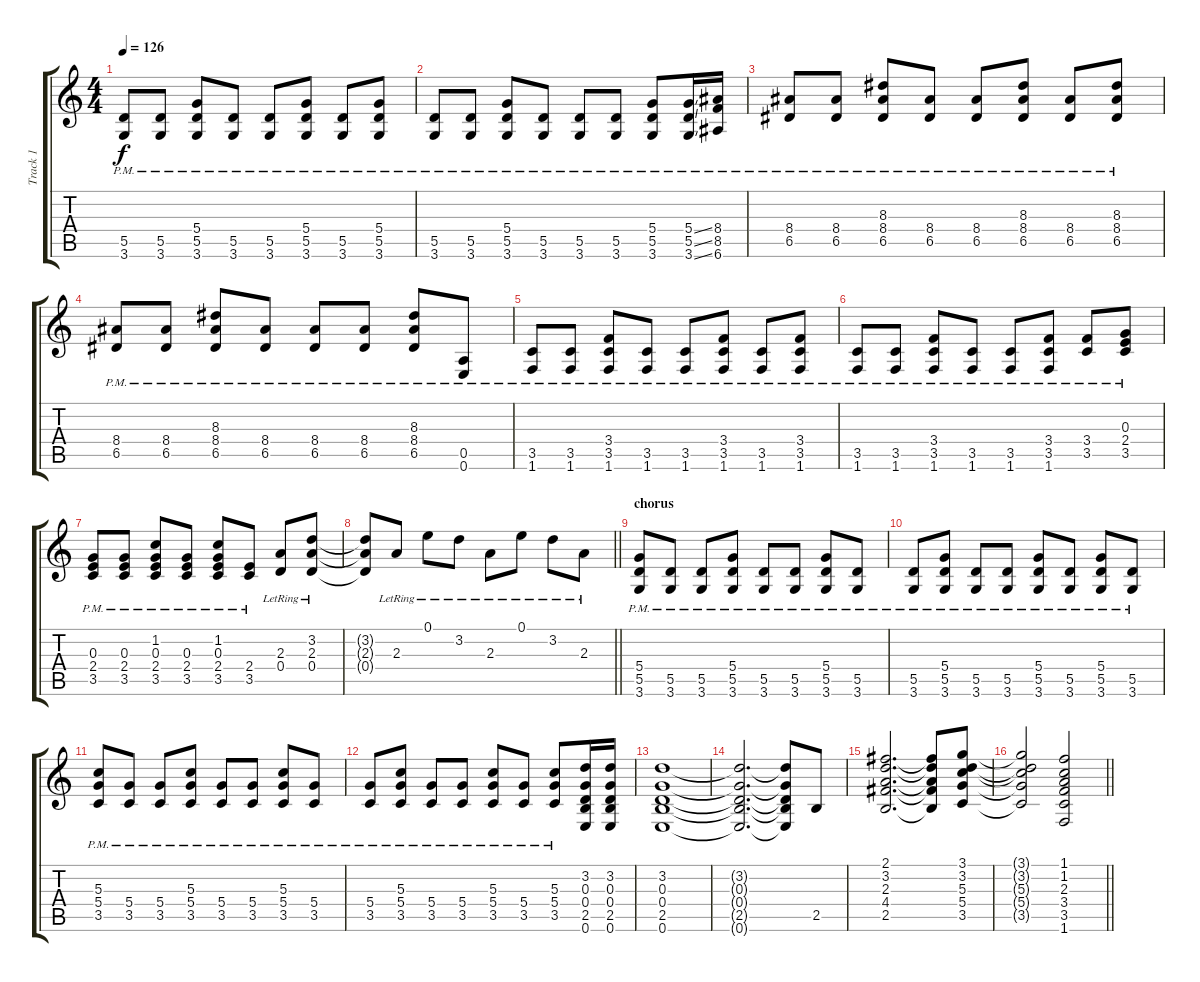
\track ("Track 1" "Track 1") {instrument electricguitarclean}
\staff {score tabs}
\tuning (E4 B3 G3 D3 A2 E2) {hide}
\ts (4 4)
\tempo 126
\clef g2
\ks c
(5.5{pm} 3.6{pm}).8{dy f} (5.5{pm} 3.6{pm}).8 (5.4{pm} 5.5{pm} 3.6{pm}).8 (5.5{pm} 3.6{pm}).8 (5.5{pm} 3.6{pm}).8 (5.4{pm} 5.5{pm} 3.6{pm}).8 (5.5{pm} 3.6{pm}).8 (5.4{pm} 5.5{pm} 3.6{pm}).8 |
(5.5{pm} 3.6{pm}).8 (5.5{pm} 3.6{pm}).8 (5.4{pm} 5.5{pm} 3.6{pm}).8 (5.5{pm} 3.6{pm}).8 (5.5{pm} 3.6{pm}).8 (5.5{pm} 3.6{pm}).8 (5.4{pm} 5.5{pm} 3.6{pm}).8 (5.4{ss pm} 5.5{ss pm} 3.6{ss pm}).16 (8.4{pm} 8.5{pm} 6.6{pm}).16 |
(8.4{pm} 6.5{pm}).8 (8.4{pm} 6.5{pm}).8 (8.3{pm} 8.4{pm} 6.5{pm}).8 (8.4{pm} 6.5{pm}).8 (8.4{pm} 6.5{pm}).8 (8.3{pm} 8.4{pm} 6.5{pm}).8 (8.4{pm} 6.5{pm}).8 (8.3{pm} 8.4{pm} 6.5{pm}).8 |
(8.4{pm} 6.5{pm}).8 (8.4{pm} 6.5{pm}).8 (8.3{pm} 8.4{pm} 6.5{pm}).8 (8.4{pm} 6.5{pm}).8 (8.4{pm} 6.5{pm}).8 (8.4{pm} 6.5{pm}).8 (8.3{pm} 8.4{pm} 6.5{pm}).8 (0.5{pm} 0.6{pm}).8 |
(3.5{pm} 1.6{pm}).8 (3.5{pm} 1.6{pm}).8 (3.4{pm} 3.5{pm} 1.6{pm}).8 (3.5{pm} 1.6{pm}).8 (3.5{pm} 1.6{pm}).8 (3.4{pm} 3.5{pm} 1.6{pm}).8 (3.5{pm} 1.6{pm}).8 (3.4{pm} 3.5{pm} 1.6{pm}).8 |
(3.5{pm} 1.6{pm}).8 (3.5{pm} 1.6{pm}).8 (3.4{pm} 3.5{pm} 1.6{pm}).8 (3.5{pm} 1.6{pm}).8 (3.5{pm} 1.6{pm}).8 (3.4 3.5{pm} 1.6{pm}).8 (3.4{pm} 3.5{pm}).8 (0.3 2.4{pm} 3.5).8 |
(0.3{pm} 2.4{pm} 3.5{pm}).8 (0.3{pm} 2.4{pm} 3.5{pm}).8 (1.2{pm} 0.3{pm} 2.4{pm} 3.5{pm}).8 (0.3{pm} 2.4{pm} 3.5{pm}).8 (1.2{pm} 0.3{pm} 2.4{pm} 3.5{pm}).8 (2.4{pm} 3.5{pm}).8 (2.3{lr} 0.4{lr}).8 (3.2{lr} 2.3{lr} 0.4{lr}).8 |
\barLineRight lightlight
(3.2{t} 2.3{t} 0.4{t}).8 2.3{lr}.8 0.1{lr}.8 3.2{lr}.8 2.3{lr}.8 0.1{lr}.8 3.2{lr}.8 2.3{lr}.8 |
\section ("" "chorus")
(5.4{pm} 5.5{pm} 3.6{pm}).8 (5.5{pm} 3.6{pm}).8 (5.5{pm} 3.6{pm}).8 (5.4{pm} 5.5{pm} 3.6{pm}).8 (5.5{pm} 3.6{pm}).8 (5.5{pm} 3.6{pm}).8 (5.4{pm} 5.5{pm} 3.6{pm}).8 (5.5{pm} 3.6{pm}).8 |
(5.5{pm} 3.6{pm}).8 (5.4{pm} 5.5{pm} 3.6{pm}).8 (5.5{pm} 3.6{pm}).8 (5.5{pm} 3.6{pm}).8 (5.4{pm} 5.5{pm} 3.6{pm}).8 (5.5{pm} 3.6{pm}).8 (5.4{pm} 5.5{pm} 3.6{pm}).8 (5.5{pm} 3.6{pm}).8 |
(5.3{pm} 5.4{pm} 3.5{pm}).8 (5.4{pm} 3.5{pm}).8 (5.4{pm} 3.5{pm}).8 (5.3{pm} 5.4{pm} 3.5{pm}).8 (5.4{pm} 3.5{pm}).8 (5.4{pm} 3.5{pm}).8 (5.3{pm} 5.4{pm} 3.5{pm}).8 (5.4{pm} 3.5{pm}).8 |
(5.4{pm} 3.5{pm}).8 (5.3{pm} 5.4{pm} 3.5{pm}).8 (5.4{pm} 3.5{pm}).8 (5.4{pm} 3.5{pm}).8 (5.3{pm} 5.4{pm} 3.5{pm}).8 (5.4{pm} 3.5{pm}).8 (5.3{pm} 5.4{pm} 3.5{pm}).8 (3.2 0.3 0.4 2.5 0.6).16 (3.2 0.3 0.4 2.5 0.6).16 |
(3.2 0.3 0.4 2.5 0.6).1 |
(3.2{t} 0.3{t} 0.4{t} 2.5{t} 0.6{t}).2{d} (3.2{t} 0.3{t} 0.4{t} 2.5{t} 0.6{t}).8 2.5.8 |
(2.1 3.2 2.3 4.4 2.5).2{d} (2.1{t} 3.2{t} 2.3{t} 4.4{t} 2.5{t}).8 (3.1 3.2 5.3 5.4 3.5).8 |
\barLineRight lightlight
(3.1{t} 3.2{t} 5.3{t} 5.4{t} 3.5{t}).2 (1.1 1.2 2.3 3.4 3.5 1.6).2
